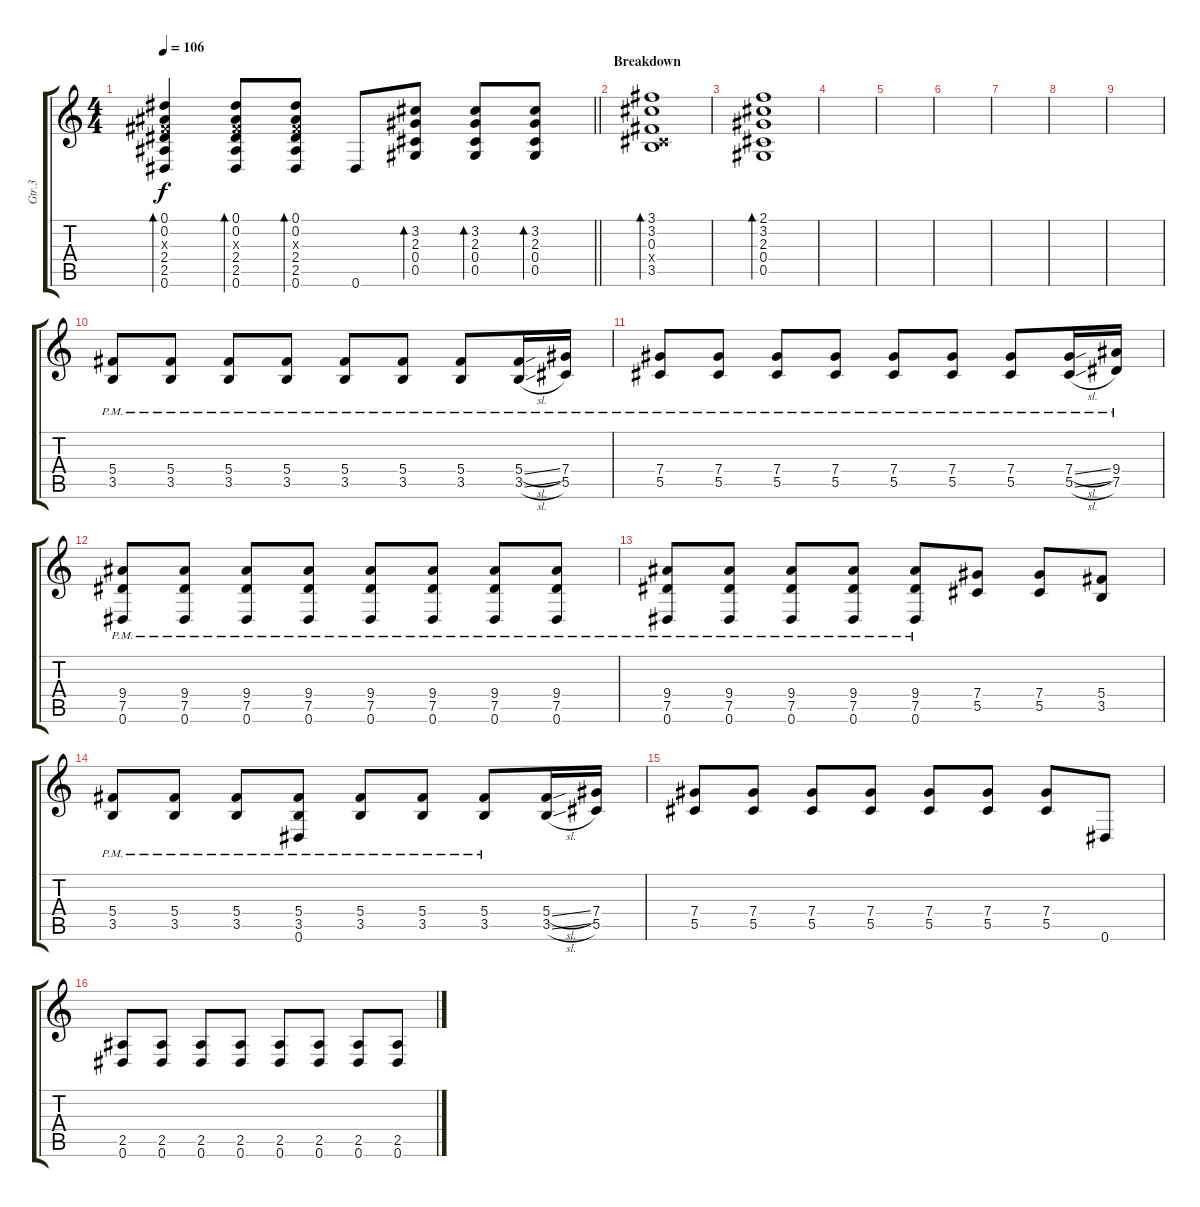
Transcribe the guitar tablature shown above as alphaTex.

\track ("Gtr.3" "Gtr.3") {instrument electricguitarclean}
\staff {score tabs}
\tuning (Eb4 Bb3 Gb3 Db3 Ab2 Eb2) {hide}
\ts (4 4)
\tempo 106
\clef g2
\barLineRight lightlight
\ks c
(0.1 0.2 0.3{x} 2.4 2.5 0.6).4{bd 60 dy f} (0.1 0.2 0.3{x} 2.4 2.5 0.6).8{bd 60} (0.1 0.2 0.3{x} 2.4 2.5 0.6).8{bd 60} 0.6.8 (3.2 2.3 0.4 0.5).8{bd 30} (3.2 2.3 0.4 0.5).8{bd 30} (3.2 2.3 0.4 0.5).8{bd 30} |
\section ("" "Breakdown")
(3.1 3.2 0.3 0.4{x} 3.5).1{bd 60 instrument electricguitarclean} |
(2.1 3.2 2.3 0.4 0.5).1{bd 240} |
|
|
|
|
|
|
(5.4{pm} 3.5{pm}).8{instrument distortionguitar} (5.4{pm} 3.5{pm}).8 (5.4{pm} 3.5{pm}).8 (5.4{pm} 3.5{pm}).8 (5.4{pm} 3.5{pm}).8 (5.4{pm} 3.5{pm}).8 (5.4{pm} 3.5{pm}).8 (5.4{sl pm} 3.5{sl pm}).16 (7.4{pm} 5.5{pm}).16 |
(7.4{pm} 5.5{pm}).8 (7.4{pm} 5.5{pm}).8 (7.4{pm} 5.5{pm}).8 (7.4{pm} 5.5{pm}).8 (7.4{pm} 5.5{pm}).8 (7.4{pm} 5.5{pm}).8 (7.4{pm} 5.5{pm}).8 (7.4{sl pm} 5.5{sl pm}).16 (9.4{pm} 7.5{pm}).16 |
(9.4{pm} 7.5{pm} 0.6{pm}).8 (9.4{pm} 7.5{pm} 0.6{pm}).8 (9.4{pm} 7.5{pm} 0.6{pm}).8 (9.4{pm} 7.5{pm} 0.6{pm}).8 (9.4{pm} 7.5{pm} 0.6{pm}).8 (9.4{pm} 7.5{pm} 0.6{pm}).8 (9.4{pm} 7.5{pm} 0.6{pm}).8 (9.4{pm} 7.5{pm} 0.6{pm}).8 |
(9.4{pm} 7.5{pm} 0.6{pm}).8 (9.4{pm} 7.5{pm} 0.6{pm}).8 (9.4{pm} 7.5{pm} 0.6{pm}).8 (9.4{pm} 7.5{pm} 0.6{pm}).8 (9.4{pm} 7.5{pm} 0.6{pm}).8 (7.4 5.5).8 (7.4 5.5).8 (5.4 3.5).8 |
(5.4{pm} 3.5{pm}).8 (5.4{pm} 3.5{pm}).8 (5.4{pm} 3.5{pm}).8 (5.4{pm} 3.5{pm} 0.6{pm}).8 (5.4{pm} 3.5{pm}).8 (5.4{pm} 3.5{pm}).8 (5.4{pm} 3.5{pm}).8 (5.4{sl} 3.5{sl}).16 (7.4 5.5).16 |
(7.4 5.5).8 (7.4 5.5).8 (7.4 5.5).8 (7.4 5.5).8 (7.4 5.5).8 (7.4 5.5).8 (7.4 5.5).8 0.6.8 |
(2.5 0.6).8 (2.5 0.6).8 (2.5 0.6).8 (2.5 0.6).8 (2.5 0.6).8 (2.5 0.6).8 (2.5 0.6).8 (2.5 0.6).8
